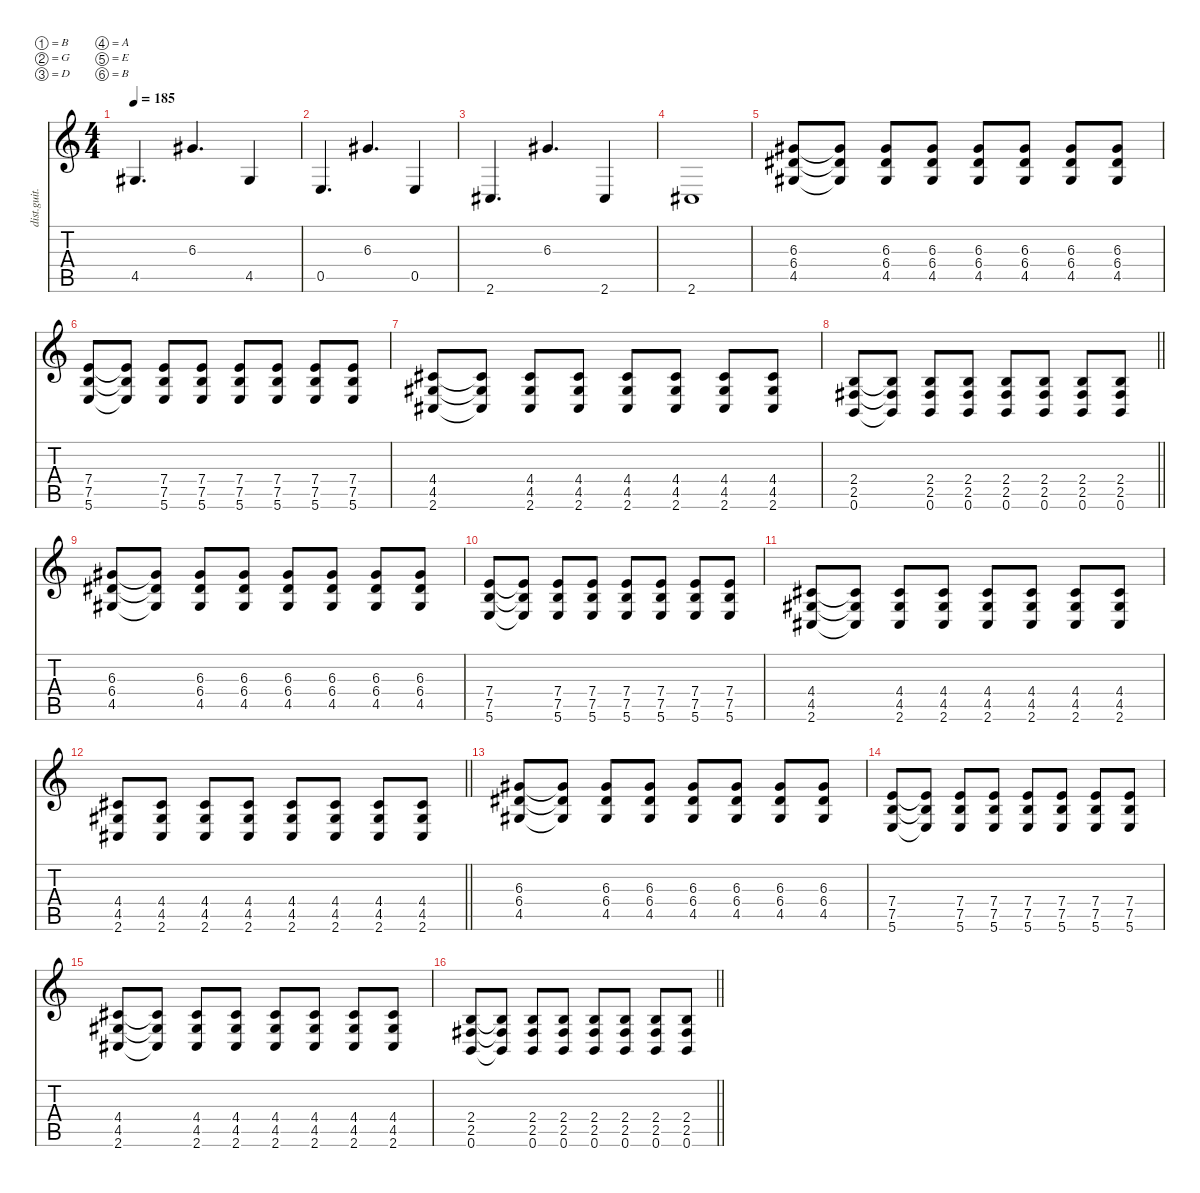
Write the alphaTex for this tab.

\defaultSystemsLayout 4
\hideDynamics
\bracketExtendMode nobrackets
\track ("Distortion Guitar - Petr" "dist.guit.") {instrument distortionguitar}
\staff {score tabs}
\tuning (B3 G3 D3 A2 E2 B1)
\ts (4 4)
\tempo 185
\clef g2
\ks c
4.5{acc #}.4{d dy f beam Up} 6.3{acc #}.4{d beam Up} 4.5{acc #}.4{beam Up} |
0.5.4{d beam Up} 6.3{acc #}.4{d beam Up} 0.5.4{beam Up} |
2.6{acc #}.4{d beam Up} 6.3{acc #}.4{d beam Up} 2.6{acc #}.4{beam Up} |
2.6{acc #}.1{beam Up} |
(6.3{acc #} 6.4{acc #} 4.5{acc #}).8{beam Up} (6.3{t acc #} 6.4{t acc #} 4.5{t acc #}).8{beam Up} (6.3{acc #} 6.4{acc #} 4.5{acc #}).8{beam Up} (6.3{acc #} 6.4{acc #} 4.5{acc #}).8{beam Up} (6.3{acc #} 6.4{acc #} 4.5{acc #}).8{beam Up} (6.3{acc #} 6.4{acc #} 4.5{acc #}).8{beam Up} (6.3{acc #} 6.4{acc #} 4.5{acc #}).8{beam Up} (6.3{acc #} 6.4{acc #} 4.5{acc #}).8{beam Up} |
(7.4 7.5 5.6).8{beam Up} (7.4{t} 7.5{t} 5.6{t}).8{beam Up} (7.4 7.5 5.6).8{beam Up} (7.4 7.5 5.6).8{beam Up} (7.4 7.5 5.6).8{beam Up} (7.4 7.5 5.6).8{beam Up} (7.4 7.5 5.6).8{beam Up} (7.4 7.5 5.6).8{beam Up} |
(4.4{acc #} 4.5{acc #} 2.6{acc #}).8{beam Up} (4.4{t acc #} 4.5{t acc #} 2.6{t acc #}).8{beam Up} (4.4{acc #} 4.5{acc #} 2.6{acc #}).8{beam Up} (4.4{acc #} 4.5{acc #} 2.6{acc #}).8{beam Up} (4.4{acc #} 4.5{acc #} 2.6{acc #}).8{beam Up} (4.4{acc #} 4.5{acc #} 2.6{acc #}).8{beam Up} (4.4{acc #} 4.5{acc #} 2.6{acc #}).8{beam Up} (4.4{acc #} 4.5{acc #} 2.6{acc #}).8{beam Up} |
\barLineRight lightlight
(2.4 2.5{acc #} 0.6).8{beam Up} (2.4{t} 2.5{t acc #} 0.6{t}).8{beam Up} (2.4 2.5{acc #} 0.6).8{beam Up} (2.4 2.5{acc #} 0.6).8{beam Up} (2.4 2.5{acc #} 0.6).8{beam Up} (2.4 2.5{acc #} 0.6).8{beam Up} (2.4 2.5{acc #} 0.6).8{beam Up} (2.4 2.5{acc #} 0.6).8{beam Up} |
(6.3{acc #} 6.4{acc #} 4.5{acc #}).8{beam Up} (6.3{t acc #} 6.4{t acc #} 4.5{t acc #}).8{beam Up} (6.3{acc #} 6.4{acc #} 4.5{acc #}).8{beam Up} (6.3{acc #} 6.4{acc #} 4.5{acc #}).8{beam Up} (6.3{acc #} 6.4{acc #} 4.5{acc #}).8{beam Up} (6.3{acc #} 6.4{acc #} 4.5{acc #}).8{beam Up} (6.3{acc #} 6.4{acc #} 4.5{acc #}).8{beam Up} (6.3{acc #} 6.4{acc #} 4.5{acc #}).8{beam Up} |
(7.4 7.5 5.6).8{beam Up} (7.4{t} 7.5{t} 5.6{t}).8{beam Up} (7.4 7.5 5.6).8{beam Up} (7.4 7.5 5.6).8{beam Up} (7.4 7.5 5.6).8{beam Up} (7.4 7.5 5.6).8{beam Up} (7.4 7.5 5.6).8{beam Up} (7.4 7.5 5.6).8{beam Up} |
(4.4{acc #} 4.5{acc #} 2.6{acc #}).8{beam Up} (4.4{t acc #} 4.5{t acc #} 2.6{t acc #}).8{beam Up} (4.4{acc #} 4.5{acc #} 2.6{acc #}).8{beam Up} (4.4{acc #} 4.5{acc #} 2.6{acc #}).8{beam Up} (4.4{acc #} 4.5{acc #} 2.6{acc #}).8{beam Up} (4.4{acc #} 4.5{acc #} 2.6{acc #}).8{beam Up} (4.4{acc #} 4.5{acc #} 2.6{acc #}).8{beam Up} (4.4{acc #} 4.5{acc #} 2.6{acc #}).8{beam Up} |
\barLineRight lightlight
(4.4{acc #} 4.5{acc #} 2.6{acc #}).8{beam Up} (4.4{acc #} 4.5{acc #} 2.6{acc #}).8{beam Up} (4.4{acc #} 4.5{acc #} 2.6{acc #}).8{beam Up} (4.4{acc #} 4.5{acc #} 2.6{acc #}).8{beam Up} (4.4{acc #} 4.5{acc #} 2.6{acc #}).8{beam Up} (4.4{acc #} 4.5{acc #} 2.6{acc #}).8{beam Up} (4.4{acc #} 4.5{acc #} 2.6{acc #}).8{beam Up} (4.4{acc #} 4.5{acc #} 2.6{acc #}).8{beam Up} |
(6.3{acc #} 6.4{acc #} 4.5{acc #}).8{beam Up} (6.3{t acc #} 6.4{t acc #} 4.5{t acc #}).8{beam Up} (6.3{acc #} 6.4{acc #} 4.5{acc #}).8{beam Up} (6.3{acc #} 6.4{acc #} 4.5{acc #}).8{beam Up} (6.3{acc #} 6.4{acc #} 4.5{acc #}).8{beam Up} (6.3{acc #} 6.4{acc #} 4.5{acc #}).8{beam Up} (6.3{acc #} 6.4{acc #} 4.5{acc #}).8{beam Up} (6.3{acc #} 6.4{acc #} 4.5{acc #}).8{beam Up} |
(7.4 7.5 5.6).8{beam Up} (7.4{t} 7.5{t} 5.6{t}).8{beam Up} (7.4 7.5 5.6).8{beam Up} (7.4 7.5 5.6).8{beam Up} (7.4 7.5 5.6).8{beam Up} (7.4 7.5 5.6).8{beam Up} (7.4 7.5 5.6).8{beam Up} (7.4 7.5 5.6).8{beam Up} |
(4.4{acc #} 4.5{acc #} 2.6{acc #}).8{beam Up} (4.4{t acc #} 4.5{t acc #} 2.6{t acc #}).8{beam Up} (4.4{acc #} 4.5{acc #} 2.6{acc #}).8{beam Up} (4.4{acc #} 4.5{acc #} 2.6{acc #}).8{beam Up} (4.4{acc #} 4.5{acc #} 2.6{acc #}).8{beam Up} (4.4{acc #} 4.5{acc #} 2.6{acc #}).8{beam Up} (4.4{acc #} 4.5{acc #} 2.6{acc #}).8{beam Up} (4.4{acc #} 4.5{acc #} 2.6{acc #}).8{beam Up} |
\barLineRight lightlight
(2.4 2.5{acc #} 0.6).8{beam Up} (2.4{t} 2.5{t acc #} 0.6{t}).8{beam Up} (2.4 2.5{acc #} 0.6).8{beam Up} (2.4 2.5{acc #} 0.6).8{beam Up} (2.4 2.5{acc #} 0.6).8{beam Up} (2.4 2.5{acc #} 0.6).8{beam Up} (2.4 2.5{acc #} 0.6).8{beam Up} (2.4 2.5{acc #} 0.6).8{beam Up}
